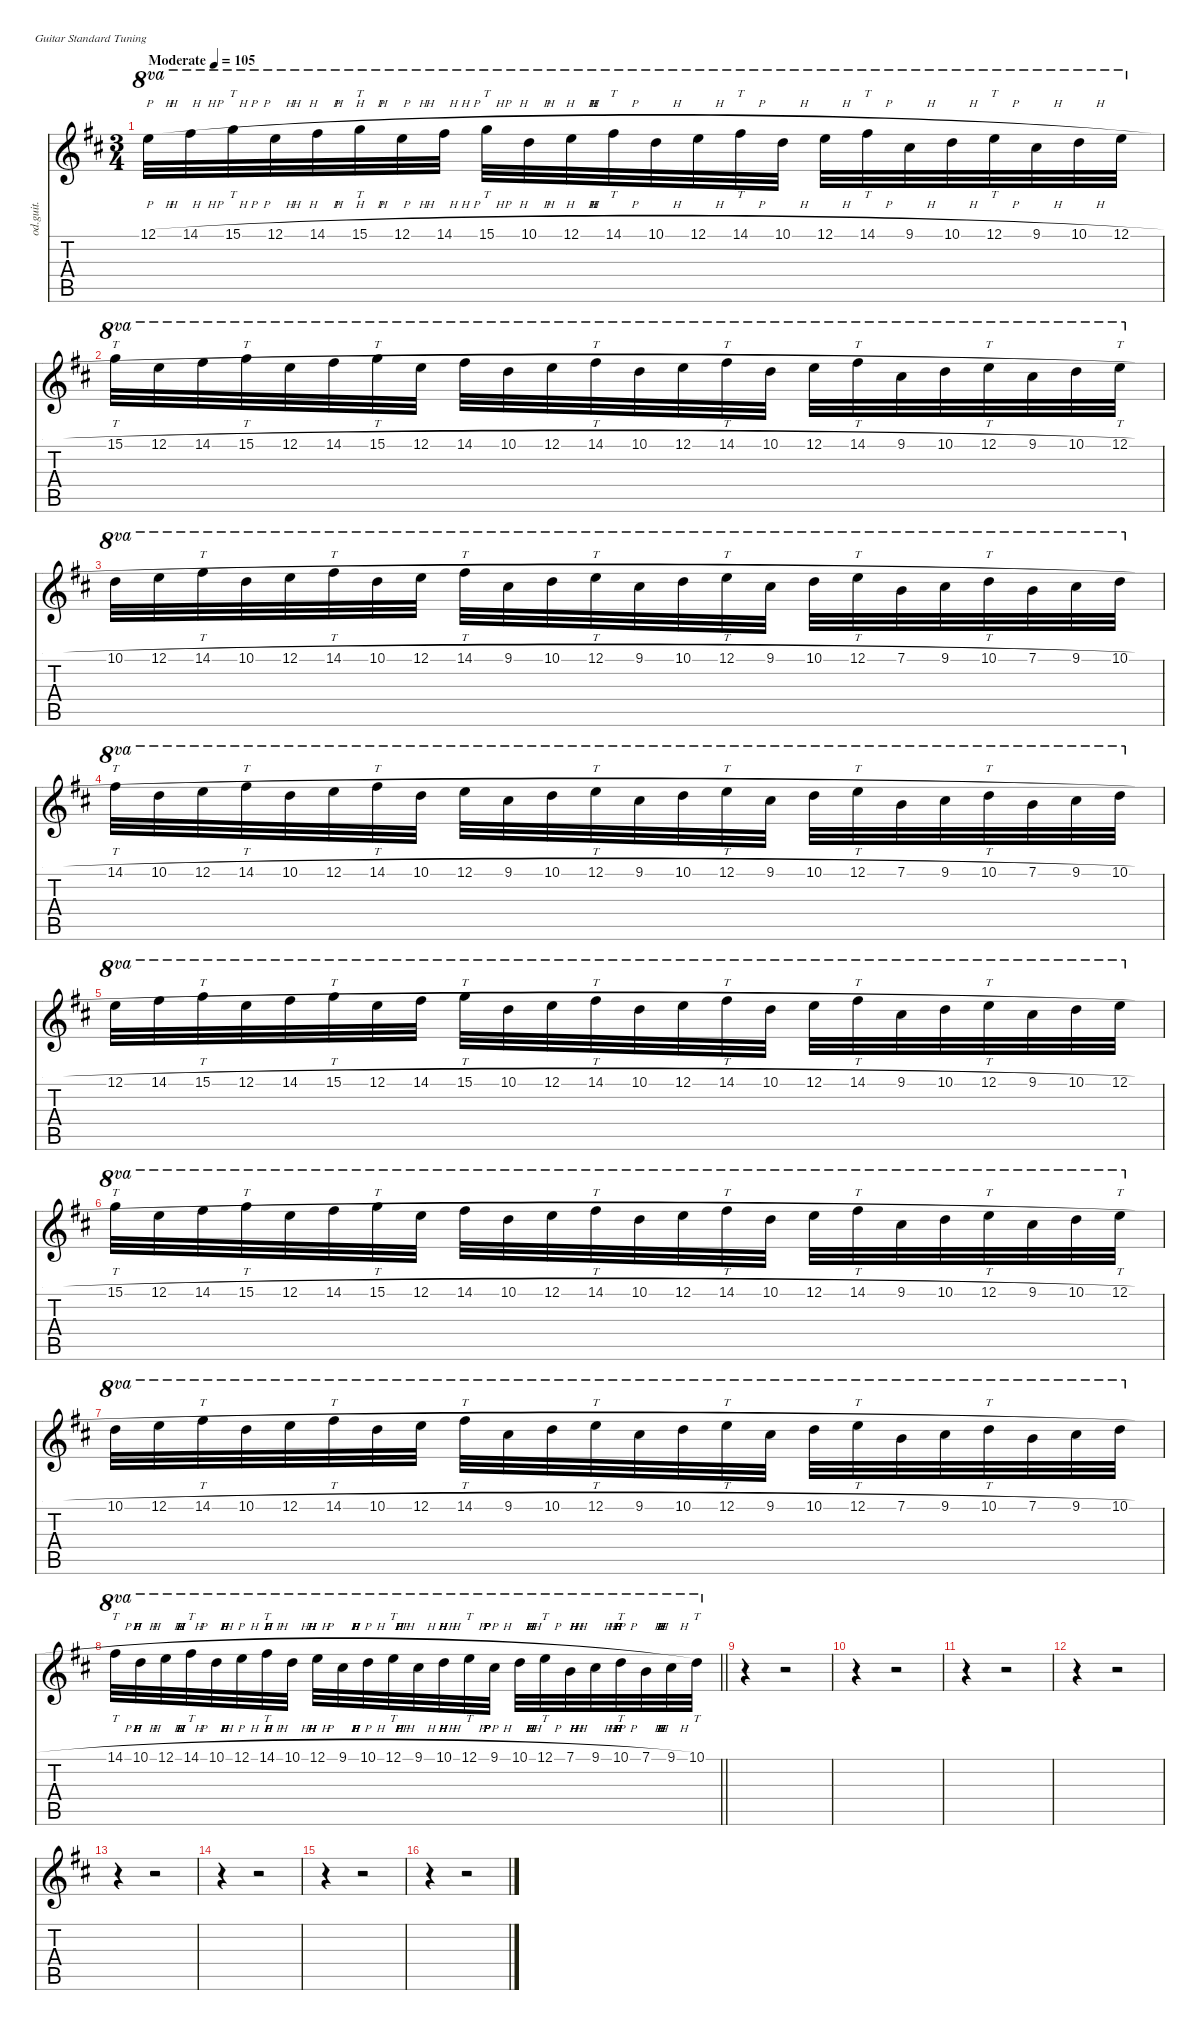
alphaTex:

\defaultSystemsLayout 4
\hideDynamics
\bracketExtendMode nobrackets
\track ("Jason Dubs" "od.guit.") {instrument overdrivenguitar}
\staff {score tabs}
\tuning (E4 B3 G3 D3 A2 E2)
\ts (3 4)
\beaming (8 2 2 2)
\section ("" "")
\tempo (105 "Moderate")
\clef g2
\ks bminor
12.1{h acc forcenatural}.32{ot 8va dy f instrument overdrivenguitar beam Down} 14.1{h acc #}.32{ot 8va beam Down} 15.1{h acc forcenatural}.32{tt ot 8va beam Down} 12.1{h acc forcenatural}.32{ot 8va beam Down} 14.1{h acc #}.32{ot 8va beam Down} 15.1{h acc forcenatural}.32{tt ot 8va beam Down} 12.1{h acc forcenatural}.32{ot 8va beam Down} 14.1{h acc #}.32{ot 8va beam Down} 15.1{h acc forcenatural}.32{tt ot 8va beam Down} 10.1{h acc forcenatural}.32{ot 8va beam Down} 12.1{h acc forcenatural}.32{ot 8va beam Down} 14.1{h acc #}.32{tt ot 8va beam Down} 10.1{h acc forcenatural}.32{ot 8va beam Down} 12.1{h acc forcenatural}.32{ot 8va beam Down} 14.1{h acc #}.32{tt ot 8va beam Down} 10.1{h acc forcenatural}.32{ot 8va beam Down} 12.1{h acc forcenatural}.32{ot 8va beam Down} 14.1{h acc #}.32{tt ot 8va beam Down} 9.1{h acc #}.32{ot 8va beam Down} 10.1{h acc forcenatural}.32{ot 8va beam Down} 12.1{h acc forcenatural}.32{tt ot 8va beam Down} 9.1{h acc #}.32{ot 8va beam Down} 10.1{h acc forcenatural}.32{ot 8va beam Down} 12.1{h acc forcenatural}.32{ot 8va beam Down} |
15.1{h acc forcenatural}.32{tt ot 8va beam Down} 12.1{h acc forcenatural}.32{ot 8va beam Down} 14.1{h acc #}.32{ot 8va beam Down} 15.1{h acc forcenatural}.32{tt ot 8va beam Down} 12.1{h acc forcenatural}.32{ot 8va beam Down} 14.1{h acc #}.32{ot 8va beam Down} 15.1{h acc forcenatural}.32{tt ot 8va beam Down} 12.1{h acc forcenatural}.32{ot 8va beam Down} 14.1{h acc #}.32{ot 8va beam Down} 10.1{h acc forcenatural}.32{ot 8va beam Down} 12.1{h acc forcenatural}.32{ot 8va beam Down} 14.1{h acc #}.32{tt ot 8va beam Down} 10.1{h acc forcenatural}.32{ot 8va beam Down} 12.1{h acc forcenatural}.32{ot 8va beam Down} 14.1{h acc #}.32{tt ot 8va beam Down} 10.1{h acc forcenatural}.32{ot 8va beam Down} 12.1{h acc forcenatural}.32{ot 8va beam Down} 14.1{h acc #}.32{tt ot 8va beam Down} 9.1{h acc #}.32{ot 8va beam Down} 10.1{h acc forcenatural}.32{ot 8va beam Down} 12.1{h acc forcenatural}.32{tt ot 8va beam Down} 9.1{h acc #}.32{ot 8va beam Down} 10.1{h acc forcenatural}.32{ot 8va beam Down} 12.1{h acc forcenatural}.32{tt ot 8va beam Down} |
10.1{h acc forcenatural}.32{ot 8va beam Down} 12.1{h acc forcenatural}.32{ot 8va beam Down} 14.1{h acc #}.32{tt ot 8va beam Down} 10.1{h acc forcenatural}.32{ot 8va beam Down} 12.1{h acc forcenatural}.32{ot 8va beam Down} 14.1{h acc #}.32{tt ot 8va beam Down} 10.1{h acc forcenatural}.32{ot 8va beam Down} 12.1{h acc forcenatural}.32{ot 8va beam Down} 14.1{h acc #}.32{tt ot 8va beam Down} 9.1{h acc #}.32{ot 8va beam Down} 10.1{h acc forcenatural}.32{ot 8va beam Down} 12.1{h acc forcenatural}.32{tt ot 8va beam Down} 9.1{h acc #}.32{ot 8va beam Down} 10.1{h acc forcenatural}.32{ot 8va beam Down} 12.1{h acc forcenatural}.32{tt ot 8va beam Down} 9.1{h acc #}.32{ot 8va beam Down} 10.1{h acc forcenatural}.32{ot 8va beam Down} 12.1{h acc forcenatural}.32{tt ot 8va beam Down} 7.1{h acc forcenatural}.32{ot 8va beam Down} 9.1{h acc #}.32{ot 8va beam Down} 10.1{h acc forcenatural}.32{tt ot 8va beam Down} 7.1{h acc forcenatural}.32{ot 8va beam Down} 9.1{h acc #}.32{ot 8va beam Down} 10.1{h acc forcenatural}.32{ot 8va beam Down} |
14.1{h acc #}.32{tt ot 8va beam Down} 10.1{h acc forcenatural}.32{ot 8va beam Down} 12.1{h acc forcenatural}.32{ot 8va beam Down} 14.1{h acc #}.32{tt ot 8va beam Down} 10.1{h acc forcenatural}.32{ot 8va beam Down} 12.1{h acc forcenatural}.32{ot 8va beam Down} 14.1{h acc #}.32{tt ot 8va beam Down} 10.1{h acc forcenatural}.32{ot 8va beam Down} 12.1{h acc forcenatural}.32{ot 8va beam Down} 9.1{h acc #}.32{ot 8va beam Down} 10.1{h acc forcenatural}.32{ot 8va beam Down} 12.1{h acc forcenatural}.32{tt ot 8va beam Down} 9.1{h acc #}.32{ot 8va beam Down} 10.1{h acc forcenatural}.32{ot 8va beam Down} 12.1{h acc forcenatural}.32{tt ot 8va beam Down} 9.1{h acc #}.32{ot 8va beam Down} 10.1{h acc forcenatural}.32{ot 8va beam Down} 12.1{h acc forcenatural}.32{tt ot 8va beam Down} 7.1{h acc forcenatural}.32{ot 8va beam Down} 9.1{h acc #}.32{ot 8va beam Down} 10.1{h acc forcenatural}.32{tt ot 8va beam Down} 7.1{h acc forcenatural}.32{ot 8va beam Down} 9.1{h acc #}.32{ot 8va beam Down} 10.1{h acc forcenatural}.32{ot 8va beam Down} |
12.1{h acc forcenatural}.32{ot 8va beam Down} 14.1{h acc #}.32{ot 8va beam Down} 15.1{h acc forcenatural}.32{tt ot 8va beam Down} 12.1{h acc forcenatural}.32{ot 8va beam Down} 14.1{h acc #}.32{ot 8va beam Down} 15.1{h acc forcenatural}.32{tt ot 8va beam Down} 12.1{h acc forcenatural}.32{ot 8va beam Down} 14.1{h acc #}.32{ot 8va beam Down} 15.1{h acc forcenatural}.32{tt ot 8va beam Down} 10.1{h acc forcenatural}.32{ot 8va beam Down} 12.1{h acc forcenatural}.32{ot 8va beam Down} 14.1{h acc #}.32{tt ot 8va beam Down} 10.1{h acc forcenatural}.32{ot 8va beam Down} 12.1{h acc forcenatural}.32{ot 8va beam Down} 14.1{h acc #}.32{tt ot 8va beam Down} 10.1{h acc forcenatural}.32{ot 8va beam Down} 12.1{h acc forcenatural}.32{ot 8va beam Down} 14.1{h acc #}.32{tt ot 8va beam Down} 9.1{h acc #}.32{ot 8va beam Down} 10.1{h acc forcenatural}.32{ot 8va beam Down} 12.1{h acc forcenatural}.32{tt ot 8va beam Down} 9.1{h acc #}.32{ot 8va beam Down} 10.1{h acc forcenatural}.32{ot 8va beam Down} 12.1{h acc forcenatural}.32{ot 8va beam Down} |
15.1{h acc forcenatural}.32{tt ot 8va beam Down} 12.1{h acc forcenatural}.32{ot 8va beam Down} 14.1{h acc #}.32{ot 8va beam Down} 15.1{h acc forcenatural}.32{tt ot 8va beam Down} 12.1{h acc forcenatural}.32{ot 8va beam Down} 14.1{h acc #}.32{ot 8va beam Down} 15.1{h acc forcenatural}.32{tt ot 8va beam Down} 12.1{h acc forcenatural}.32{ot 8va beam Down} 14.1{h acc #}.32{ot 8va beam Down} 10.1{h acc forcenatural}.32{ot 8va beam Down} 12.1{h acc forcenatural}.32{ot 8va beam Down} 14.1{h acc #}.32{tt ot 8va beam Down} 10.1{h acc forcenatural}.32{ot 8va beam Down} 12.1{h acc forcenatural}.32{ot 8va beam Down} 14.1{h acc #}.32{tt ot 8va beam Down} 10.1{h acc forcenatural}.32{ot 8va beam Down} 12.1{h acc forcenatural}.32{ot 8va beam Down} 14.1{h acc #}.32{tt ot 8va beam Down} 9.1{h acc #}.32{ot 8va beam Down} 10.1{h acc forcenatural}.32{ot 8va beam Down} 12.1{h acc forcenatural}.32{tt ot 8va beam Down} 9.1{h acc #}.32{ot 8va beam Down} 10.1{h acc forcenatural}.32{ot 8va beam Down} 12.1{h acc forcenatural}.32{tt ot 8va beam Down} |
10.1{h acc forcenatural}.32{ot 8va beam Down} 12.1{h acc forcenatural}.32{ot 8va beam Down} 14.1{h acc #}.32{tt ot 8va beam Down} 10.1{h acc forcenatural}.32{ot 8va beam Down} 12.1{h acc forcenatural}.32{ot 8va beam Down} 14.1{h acc #}.32{tt ot 8va beam Down} 10.1{h acc forcenatural}.32{ot 8va beam Down} 12.1{h acc forcenatural}.32{ot 8va beam Down} 14.1{h acc #}.32{tt ot 8va beam Down} 9.1{h acc #}.32{ot 8va beam Down} 10.1{h acc forcenatural}.32{ot 8va beam Down} 12.1{h acc forcenatural}.32{tt ot 8va beam Down} 9.1{h acc #}.32{ot 8va beam Down} 10.1{h acc forcenatural}.32{ot 8va beam Down} 12.1{h acc forcenatural}.32{tt ot 8va beam Down} 9.1{h acc #}.32{ot 8va beam Down} 10.1{h acc forcenatural}.32{ot 8va beam Down} 12.1{h acc forcenatural}.32{tt ot 8va beam Down} 7.1{h acc forcenatural}.32{ot 8va beam Down} 9.1{h acc #}.32{ot 8va beam Down} 10.1{h acc forcenatural}.32{tt ot 8va beam Down} 7.1{h acc forcenatural}.32{ot 8va beam Down} 9.1{h acc #}.32{ot 8va beam Down} 10.1{h acc forcenatural}.32{ot 8va beam Down} |
\barLineRight lightlight
14.1{h acc #}.32{tt ot 8va beam Down} 10.1{h acc forcenatural}.32{ot 8va beam Down} 12.1{h acc forcenatural}.32{ot 8va beam Down} 14.1{h acc #}.32{tt ot 8va beam Down} 10.1{h acc forcenatural}.32{ot 8va beam Down} 12.1{h acc forcenatural}.32{ot 8va beam Down} 14.1{h acc #}.32{tt ot 8va beam Down} 10.1{h acc forcenatural}.32{ot 8va beam Down} 12.1{h acc forcenatural}.32{ot 8va beam Down} 9.1{h acc #}.32{ot 8va beam Down} 10.1{h acc forcenatural}.32{ot 8va beam Down} 12.1{h acc forcenatural}.32{tt ot 8va beam Down} 9.1{h acc #}.32{ot 8va beam Down} 10.1{h acc forcenatural}.32{ot 8va beam Down} 12.1{h acc forcenatural}.32{tt ot 8va beam Down} 9.1{h acc #}.32{ot 8va beam Down} 10.1{h acc forcenatural}.32{ot 8va beam Down} 12.1{h acc forcenatural}.32{tt ot 8va beam Down} 7.1{h acc forcenatural}.32{ot 8va beam Down} 9.1{h acc #}.32{ot 8va beam Down} 10.1{h acc forcenatural}.32{tt ot 8va beam Down} 7.1{h acc forcenatural}.32{ot 8va beam Down} 9.1{h acc #}.32{ot 8va beam Down} 10.1{acc forcenatural}.32{tt ot 8va beam Down} |
\section ("" "")
r.4{beam Down} r.2{beam Down} |
r.4{beam Down} r.2{beam Down} |
r.4{beam Down} r.2{beam Down} |
r.4{beam Down} r.2{beam Down} |
r.4{beam Down} r.2{beam Down} |
r.4{beam Down} r.2{beam Down} |
r.4{beam Down} r.2{beam Down} |
r.4{beam Down} r.2{beam Down}
